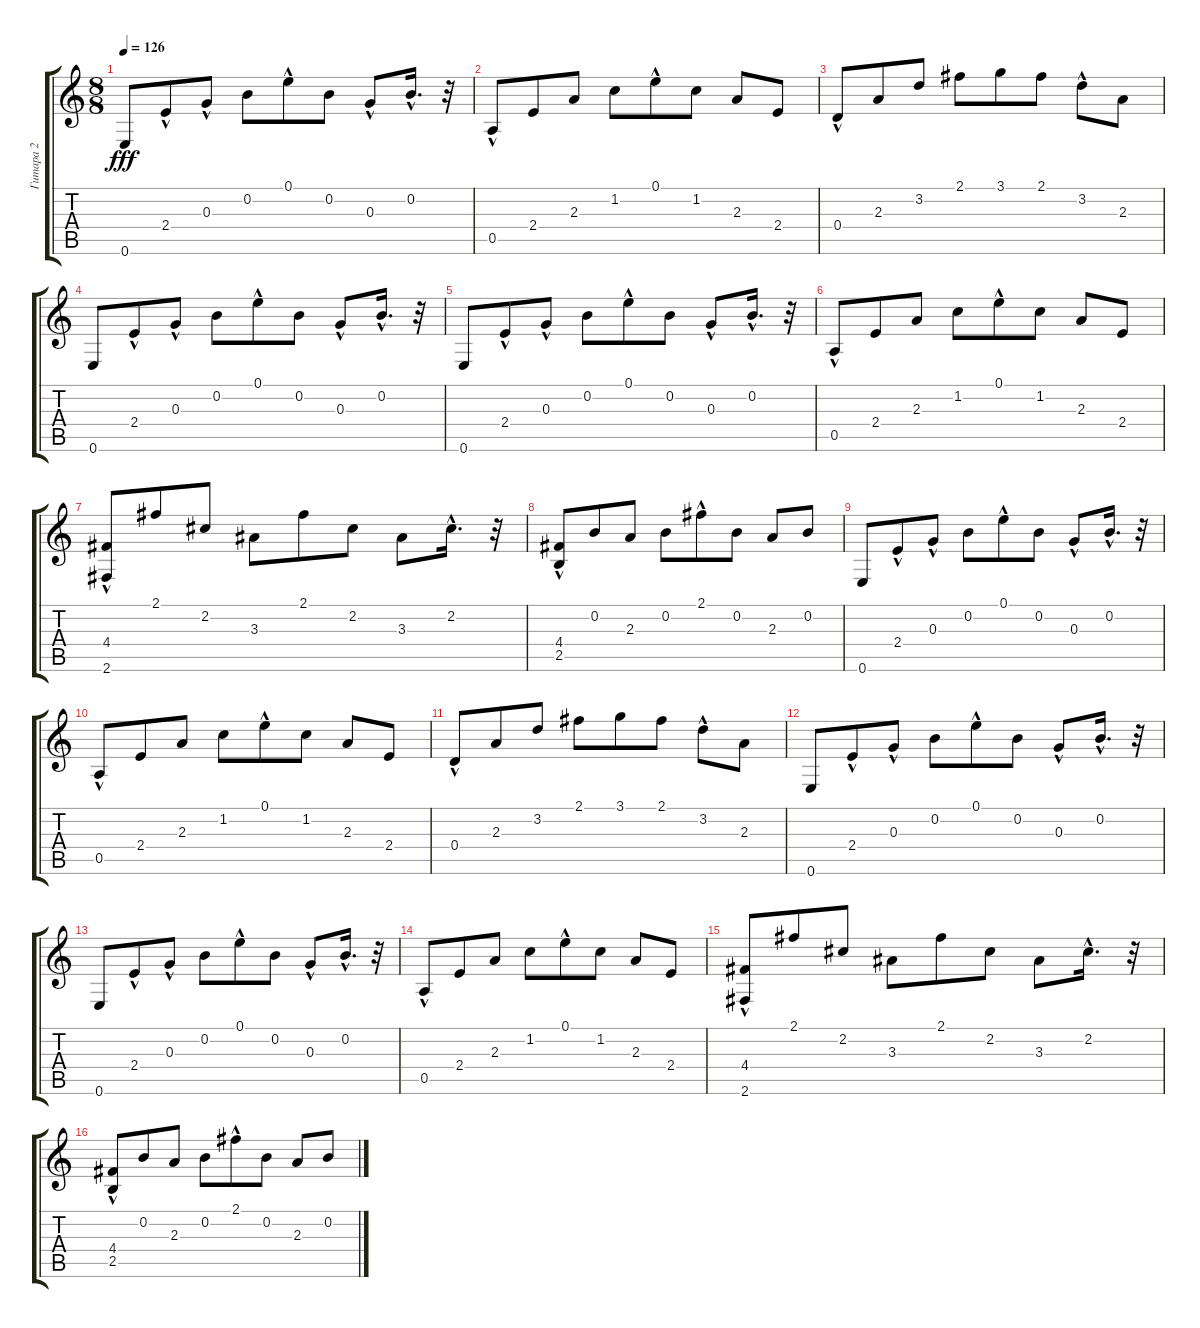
\track ("Гитара 2" "Гитара 2") {instrument acousticguitarsteel}
\staff {score tabs}
\tuning (E4 B3 G3 D3 A2 E2) {hide}
\ts (8 8)
\tempo 126
\clef g2
\ks c
0.6.8{dy fff} 2.4{hac}.8 0.3{hac}.8 0.2.8 0.1{hac}.8 0.2.8 0.3{hac}.8 0.2{hac}.16{d} r.32 |
0.5{hac}.8 2.4.8 2.3.8 1.2.8 0.1{hac}.8 1.2.8 2.3.8 2.4.8 |
0.4{hac}.8 2.3.8 3.2.8 2.1.8 3.1.8 2.1.8 3.2{hac}.8 2.3.8 |
0.6.8 2.4{hac}.8 0.3{hac}.8 0.2.8 0.1{hac}.8 0.2.8 0.3{hac}.8 0.2{hac}.16{d} r.32 |
0.6.8 2.4{hac}.8 0.3{hac}.8 0.2.8 0.1{hac}.8 0.2.8 0.3{hac}.8 0.2{hac}.16{d} r.32 |
0.5{hac}.8 2.4.8 2.3.8 1.2.8 0.1{hac}.8 1.2.8 2.3.8 2.4.8 |
(4.4{hac} 2.6).8 2.1.8 2.2.8 3.3.8 2.1.8 2.2.8 3.3.8 2.2{hac}.16{d} r.32 |
(4.4{hac} 2.5{hac}).8 0.2.8 2.3.8 0.2.8 2.1{hac}.8 0.2.8 2.3.8 0.2.8 |
0.6.8 2.4{hac}.8 0.3{hac}.8 0.2.8 0.1{hac}.8 0.2.8 0.3{hac}.8 0.2{hac}.16{d} r.32 |
0.5{hac}.8 2.4.8 2.3.8 1.2.8 0.1{hac}.8 1.2.8 2.3.8 2.4.8 |
0.4{hac}.8 2.3.8 3.2.8 2.1.8 3.1.8 2.1.8 3.2{hac}.8 2.3.8 |
0.6.8 2.4{hac}.8 0.3{hac}.8 0.2.8 0.1{hac}.8 0.2.8 0.3{hac}.8 0.2{hac}.16{d} r.32 |
0.6.8 2.4{hac}.8 0.3{hac}.8 0.2.8 0.1{hac}.8 0.2.8 0.3{hac}.8 0.2{hac}.16{d} r.32 |
0.5{hac}.8 2.4.8 2.3.8 1.2.8 0.1{hac}.8 1.2.8 2.3.8 2.4.8 |
(4.4{hac} 2.6).8 2.1.8 2.2.8 3.3.8 2.1.8 2.2.8 3.3.8 2.2{hac}.16{d} r.32 |
(4.4{hac} 2.5{hac}).8 0.2.8 2.3.8 0.2.8 2.1{hac}.8 0.2.8 2.3.8 0.2.8
